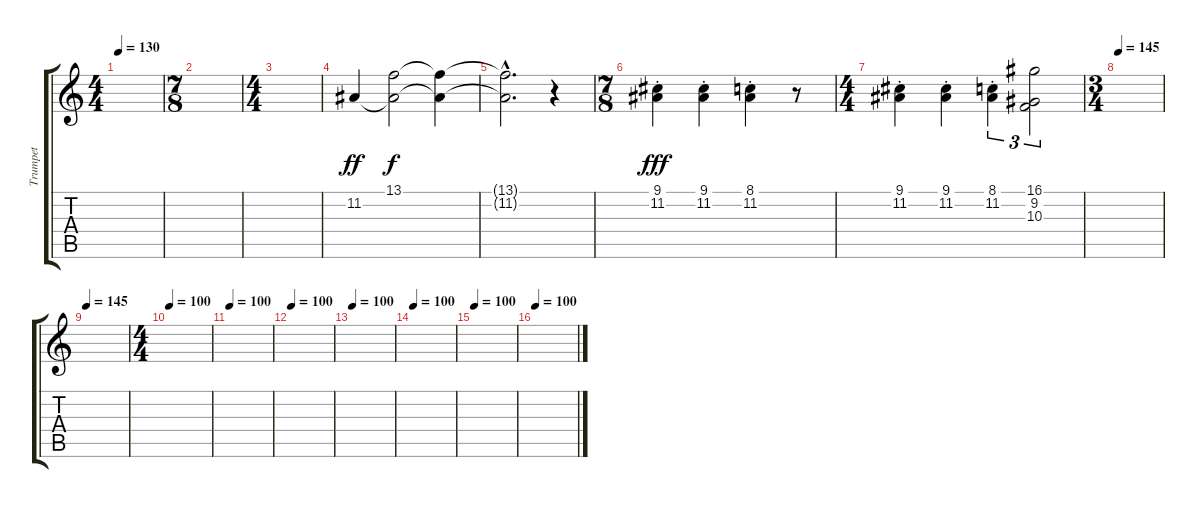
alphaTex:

\track ("Trumpet" "Trumpet") {instrument trumpet}
\staff {score tabs}
\tuning (E4 B3 G3 D3 A2 E2) {hide}
\ts (4 4)
\tempo 130
\clef g2
\ks c
|
\ts (7 8)
|
\ts (4 4)
|
11.2.4{dy ff volume 11 balance 9 instrument brasssection} (13.1 11.2{t}).2{dy f} (13.1{t} 11.2{t}).4 |
(13.1{hac t} 11.2{hac t}).2{d} r.4 |
\ts (7 8)
(9.1{st} 11.2).4{dy fff} (9.1{st} 11.2).4 (8.1{st} 11.2{st}).4 r.8 |
\ts (4 4)
(9.1{st} 11.2).4 (9.1{st} 11.2).4 (8.1{st} 11.2).4{tu (3 2)} (16.1 9.2 10.3).2{tu (3 2)} |
\ts (3 4)
\tempo 145
|
\tempo 145
|
\ts (4 4)
\tempo 100
|
\tempo 100
|
\tempo 100
|
\tempo 100
|
\tempo 100
|
\tempo 100
|
\tempo 100
